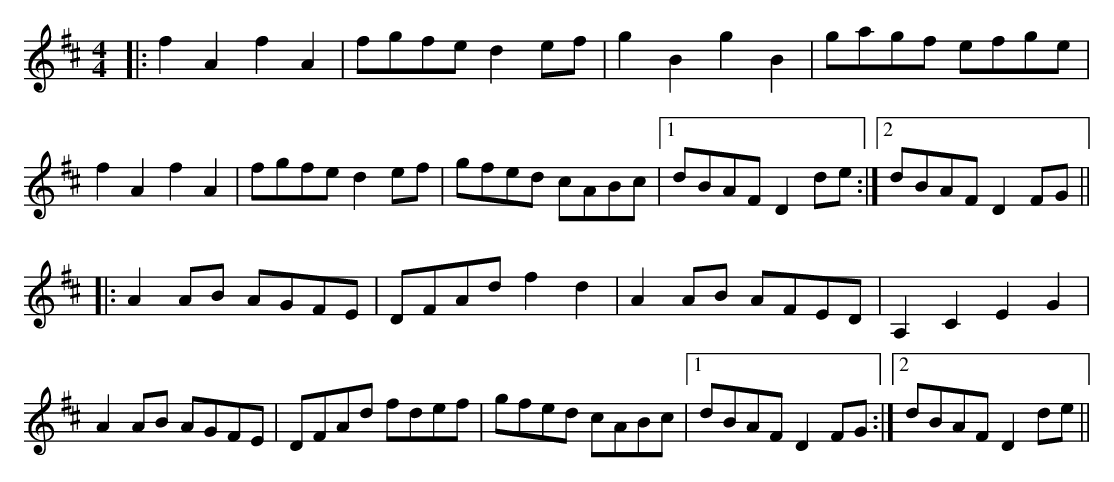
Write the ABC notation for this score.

X:1
M:4/4
K:D
|:f2A2 f2A2|fgfe d2ef|g2B2 g2B2|gagf efge|
f2A2 f2A2|fgfe d2ef|gfed cABc|1 dBAF D2de:|2 dBAF D2FG||
|:A2AB AGFE|DFAd f2d2|A2AB AFED|A,2C2 E2G2|
A2AB AGFE|DFAd fdef|gfed cABc|1 dBAF D2FG:|2 dBAF D2de||
